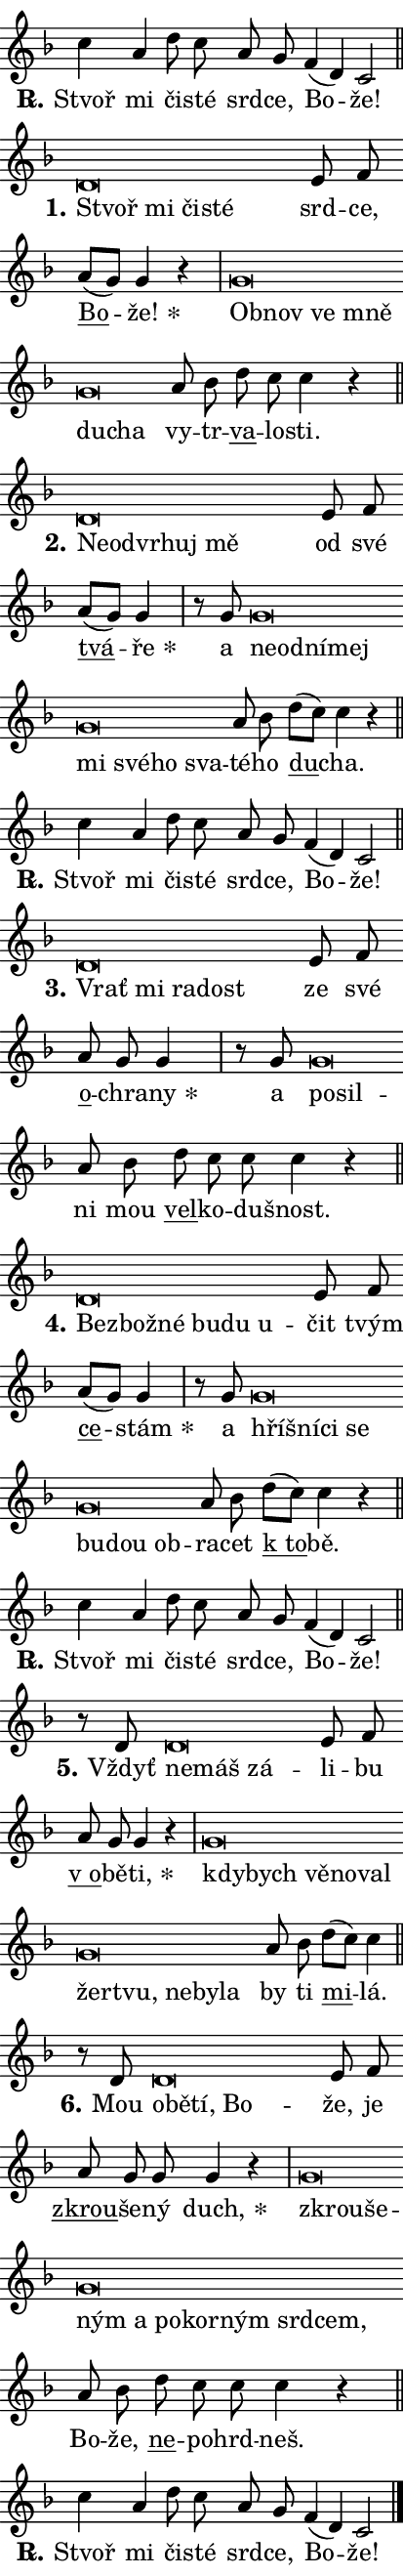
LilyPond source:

\version "2.24.0"
\header { tagline = "" }
\paper {
  indent = 0\cm
  top-margin = 0\cm
  right-margin = 0\cm
  bottom-margin = 0\cm
  left-margin = 0\cm
  paper-width = 7\cm
  page-breaking = #ly:one-page-breaking
  system-system-spacing.basic-distance = #11
  score-system-spacing.basic-distance = #11
  ragged-last = ##f
}


%% Author: Thomas Morley
%% https://lists.gnu.org/archive/html/lilypond-user/2020-05/msg00002.html
#(define (line-position grob)
"Returns position of @var[grob} in current system:
   @code{'start}, if at first time-step
   @code{'end}, if at last time-step
   @code{'middle} otherwise
"
  (let* ((col (ly:item-get-column grob))
         (ln (ly:grob-object col 'left-neighbor))
         (rn (ly:grob-object col 'right-neighbor))
         (col-to-check-left (if (ly:grob? ln) ln col))
         (col-to-check-right (if (ly:grob? rn) rn col))
         (break-dir-left
           (and
             (ly:grob-property col-to-check-left 'non-musical #f)
             (ly:item-break-dir col-to-check-left)))
         (break-dir-right
           (and
             (ly:grob-property col-to-check-right 'non-musical #f)
             (ly:item-break-dir col-to-check-right))))
        (cond ((eqv? 1 break-dir-left) 'start)
              ((eqv? -1 break-dir-right) 'end)
              (else 'middle))))

#(define (tranparent-at-line-position vctor)
  (lambda (grob)
  "Relying on @code{line-position} select the relevant enry from @var{vctor}.
Used to determine transparency,"
    (case (line-position grob)
      ((end) (not (vector-ref vctor 0)))
      ((middle) (not (vector-ref vctor 1)))
      ((start) (not (vector-ref vctor 2))))))

noteHeadBreakVisibility =
#(define-music-function (break-visibility)(vector?)
"Makes @code{NoteHead}s transparent relying on @var{break-visibility}"
#{
  \override NoteHead.transparent =
    #(tranparent-at-line-position break-visibility)
#})

#(define delete-ledgers-for-transparent-note-heads
  (lambda (grob)
    "Reads whether a @code{NoteHead} is transparent.
If so this @code{NoteHead} is removed from @code{'note-heads} from
@var{grob}, which is supposed to be @code{LedgerLineSpanner}.
As a result ledgers are not printed for this @code{NoteHead}"
    (let* ((nhds-array (ly:grob-object grob 'note-heads))
           (nhds-list
             (if (ly:grob-array? nhds-array)
                 (ly:grob-array->list nhds-array)
                 '()))
           ;; Relies on the transparent-property being done before
           ;; Staff.LedgerLineSpanner.after-line-breaking is executed.
           ;; This is fragile ...
           (to-keep
             (remove
               (lambda (nhd)
                 (ly:grob-property nhd 'transparent #f))
               nhds-list)))
      ;; TODO find a better method to iterate over grob-arrays, similiar
      ;; to filter/remove etc for lists
      ;; For now rebuilt from scratch
      (set! (ly:grob-object grob 'note-heads)  '())
      (for-each
        (lambda (nhd)
          (ly:pointer-group-interface::add-grob grob 'note-heads nhd))
        to-keep))))

hideNotes = {
  \noteHeadBreakVisibility #begin-of-line-visible
}
unHideNotes = {
  \noteHeadBreakVisibility #all-visible
}

% work-around for resetting accidentals
% https://lilypond.org/doc/v2.23/Documentation/notation/displaying-rhythms#unmetered-music
cadenzaMeasure = {
  \cadenzaOff
  \partial 1024 s1024
  \cadenzaOn
}

#(define-markup-command (accent layout props text) (markup?)
  "Underline accented syllable"
  (interpret-markup layout props
    #{\markup \override #'(offset . 4.3) \underline { #text }#}))

responsum = \markup \concat {
  "R" \hspace #-1.05 \path #0.1 #'((moveto 0 0.07) (lineto 0.9 0.8)) \hspace #0.05 "."
}

\layout {
    \context {
        \Staff
        \remove "Time_signature_engraver"
        \override LedgerLineSpanner.after-line-breaking = #delete-ledgers-for-transparent-note-heads
    }
    \context {
        \Voice {
            \override NoteHead.output-attributes = #'((class . "notehead"))
            \override Hairpin.height = #0.55
        }
    }
    \context {
        \Lyrics {
            \override StanzaNumber.output-attributes = #'((class . "stanzanumber"))
            \override LyricSpace.minimum-distance = #0.9
            \override LyricText.font-name = #"TeX Gyre Schola"
            \override LyricText.font-size = 1
            \override StanzaNumber.font-name = #"TeX Gyre Schola Bold"
            \override StanzaNumber.font-size = 1
        }
    }
}

% magnetic-lyrics.ily
%
%   written by
%     Jean Abou Samra <jean@abou-samra.fr>
%     Werner Lemberg <wl@gnu.org>
%
%   adapted by
%     Jiri Hon <jiri.hon@gmail.com>
%
% Version 2022-Apr-15

% https://www.mail-archive.com/lilypond-user@gnu.org/msg149350.html

#(define (Left_hyphen_pointer_engraver context)
   "Collect syllable-hyphen-syllable occurrences in lyrics and store
them in properties.  This engraver only looks to the left.  For
example, if the lyrics input is @code{foo -- bar}, it does the
following.

@itemize @bullet
@item
Set the @code{text} property of the @code{LyricHyphen} grob between
@q{foo} and @q{bar} to @code{foo}.

@item
Set the @code{left-hyphen} property of the @code{LyricText} grob with
text @q{foo} to the @code{LyricHyphen} grob between @q{foo} and
@q{bar}.
@end itemize

Use this auxiliary engraver in combination with the
@code{lyric-@/text::@/apply-@/magnetic-@/offset!} hook."
   (let ((hyphen #f)
         (text #f))
     (make-engraver
      (acknowledgers
       ((lyric-syllable-interface engraver grob source-engraver)
        (set! text grob)))
      (end-acknowledgers
       ((lyric-hyphen-interface engraver grob source-engraver)
        ;(when (not (grob::has-interface grob 'lyric-space-interface))
          (set! hyphen grob)));)
      ((stop-translation-timestep engraver)
       (when (and text hyphen)
         (ly:grob-set-object! text 'left-hyphen hyphen))
       (set! text #f)
       (set! hyphen #f)))))

#(define (lyric-text::apply-magnetic-offset! grob)
   "If the space between two syllables is less than the value in
property @code{LyricText@/.details@/.squash-threshold}, move the right
syllable to the left so that it gets concatenated with the left
syllable.

Use this function as a hook for
@code{LyricText@/.after-@/line-@/breaking} if the
@code{Left_@/hyphen_@/pointer_@/engraver} is active."
   (let ((hyphen (ly:grob-object grob 'left-hyphen #f)))
     (when hyphen
       (let ((left-text (ly:spanner-bound hyphen LEFT)))
         (when (grob::has-interface left-text 'lyric-syllable-interface)
           (let* ((common (ly:grob-common-refpoint grob left-text X))
                  (this-x-ext (ly:grob-extent grob common X))
                  (left-x-ext
                   (begin
                     ;; Trigger magnetism for left-text.
                     (ly:grob-property left-text 'after-line-breaking)
                     (ly:grob-extent left-text common X)))
                  ;; `delta` is the gap width between two syllables.
                  (delta (- (interval-start this-x-ext)
                            (interval-end left-x-ext)))
                  (details (ly:grob-property grob 'details))
                  (threshold (assoc-get 'squash-threshold details 0.2)))
             (when (< delta threshold)
               (let* (;; We have to manipulate the input text so that
                      ;; ligatures crossing syllable boundaries are not
                      ;; disabled.  For languages based on the Latin
                      ;; script this is essentially a beautification.
                      ;; However, for non-Western scripts it can be a
                      ;; necessity.
                      (lt (ly:grob-property left-text 'text))
                      (rt (ly:grob-property grob 'text))
                      (is-space (grob::has-interface hyphen 'lyric-space-interface))
                      (space (if is-space " " ""))
                      (space-markup (grob-interpret-markup grob " "))
                      (space-size (interval-length (ly:stencil-extent space-markup X)))
                      (extra-delta (if is-space space-size 0))
                      ;; Append new syllable.
                      (ltrt-space (if (and (string? lt) (string? rt))
                                (string-append lt space rt)
                                (make-concat-markup (list lt space rt))))
                      ;; Right-align `ltrt` to the right side.
                      (ltrt-space-markup (grob-interpret-markup
                               grob
                               (make-translate-markup
                                (cons (interval-length this-x-ext) 0)
                                (make-right-align-markup ltrt-space)))))
                 (begin
                   ;; Don't print `left-text`.
                   (ly:grob-set-property! left-text 'stencil #f)
                   ;; Set text and stencil (which holds all collected
                   ;; syllables so far) and shift it to the left.
                   (ly:grob-set-property! grob 'text ltrt-space)
                   (ly:grob-set-property! grob 'stencil ltrt-space-markup)
                   (ly:grob-translate-axis! grob (- (- delta extra-delta)) X))))))))))


#(define (lyric-hyphen::displace-bounds-first grob)
   ;; Make very sure this callback isn't triggered too early.
   (let ((left (ly:spanner-bound grob LEFT))
         (right (ly:spanner-bound grob RIGHT)))
     (ly:grob-property left 'after-line-breaking)
     (ly:grob-property right 'after-line-breaking)
     (ly:lyric-hyphen::print grob)))

squashThreshold = #0.4

\layout {
  \context {
    \Lyrics
    \consists #Left_hyphen_pointer_engraver
    \override LyricText.after-line-breaking =
      #lyric-text::apply-magnetic-offset!
    \override LyricHyphen.stencil = #lyric-hyphen::displace-bounds-first
    \override LyricText.details.squash-threshold = \squashThreshold
    \override LyricHyphen.minimum-distance = 0
    \override LyricHyphen.minimum-length = \squashThreshold
  }
}

squash = \override LyricText.details.squash-threshold = 9999
unSquash = \override LyricText.details.squash-threshold = \squashThreshold

left = \override LyricText.self-alignment-X = #LEFT
unLeft = \revert LyricText.self-alignment-X

starOffset = #(lambda (grob) 
                (let ((x_offset (ly:self-alignment-interface::aligned-on-x-parent grob)))
                  (if (= x_offset 0) 0 (+ x_offset 1.2))))

star = #(define-music-function (syllable)(string?)
"Append star separator at the end of a syllable"
#{
  \once \override LyricText.X-offset = #starOffset
  \lyricmode { \markup {
    #syllable
    \override #'((font-name . "TeX Gyre Schola Bold")) \hspace #0.2 \lower #0.65 \larger "*"
  } }
#})

starAccent = #(define-music-function (syllable)(string?)
"Append star separator at the end of a syllable and make accent"
#{
  \once \override LyricText.X-offset = #starOffset
  \lyricmode { \markup {
    \accent #syllable
    \override #'((font-name . "TeX Gyre Schola Bold")) \hspace #0.2 \lower #0.65 \larger "*"
  } }
#})

breath = #(define-music-function (syllable)(string?)
"Append breathing indicator at the end of a syllable"
#{
  \lyricmode { \markup { #syllable "+" } }
#})

optionalBreath = #(define-music-function (syllable)(string?)
"Append optional breathing indicator at the end of a syllable"
#{
  \lyricmode { \markup { #syllable "(+)" } }
#})


\score {
    <<
        \new Voice = "melody" { \cadenzaOn \key f \major \relative { c''4 a d8 c a g \bar "" f4( d) c2 \cadenzaMeasure \bar "||" \break } }
        \new Lyrics \lyricsto "melody" { \lyricmode { \set stanza = \responsum
Stvoř mi či -- sté srd -- ce, Bo -- že! } }
    >>
    \layout {}
}

\score {
    <<
        \new Voice = "melody" { \cadenzaOn \key f \major \relative { d'\breve*1/16 \hideNotes \breve*1/16 \bar "" \breve*1/16 \breve*1/16 \bar "" \unHideNotes e8 f \bar "" a[( g)] g4 r \cadenzaMeasure \bar "|" g\breve*1/16 \hideNotes \breve*1/16 \bar "" \breve*1/16 \bar "" \breve*1/16 \bar "" \breve*1/16 \breve*1/16 \bar "" \unHideNotes a8 bes \bar "" d c c4 r \cadenzaMeasure \bar "||" \break } }
        \new Lyrics \lyricsto "melody" { \lyricmode { \set stanza = "1."
\left Stvoř \squash mi či -- sté \unLeft \unSquash srd -- ce, \markup \accent Bo -- \star že! \left Ob -- \squash nov ve mně du -- cha \unLeft \unSquash vy -- tr -- \markup \accent va -- lo -- sti. } }
    >>
    \layout {}
}

\score {
    <<
        \new Voice = "melody" { \cadenzaOn \key f \major \relative { d'\breve*1/16 \hideNotes \breve*1/16 \bar "" \breve*1/16 \bar "" \breve*1/16 \breve*1/16 \bar "" \unHideNotes e8 f \bar "" a[( g)] g4 \cadenzaMeasure \bar "|" r8 g8 g\breve*1/16 \hideNotes \breve*1/16 \bar "" \breve*1/16 \bar "" \breve*1/16 \bar "" \breve*1/16 \bar "" \breve*1/16 \bar "" \breve*1/16 \breve*1/16 \bar "" \unHideNotes a8 bes \bar "" d[( c)] c4 r \cadenzaMeasure \bar "||" \break } }
        \new Lyrics \lyricsto "melody" { \lyricmode { \set stanza = "2."
\left Ne -- \squash od -- vr -- huj mě \unLeft \unSquash od své \markup \accent tvá -- \star ře a \left ne -- \squash od -- ní -- mej mi své -- ho sva -- \unLeft \unSquash té -- ho \markup \accent du -- cha. } }
    >>
    \layout {}
}

\score {
    <<
        \new Voice = "melody" { \cadenzaOn \key f \major \relative { c''4 a d8 c a g \bar "" f4( d) c2 \cadenzaMeasure \bar "||" \break } }
        \new Lyrics \lyricsto "melody" { \lyricmode { \set stanza = \responsum
Stvoř mi či -- sté srd -- ce, Bo -- že! } }
    >>
    \layout {}
}

\score {
    <<
        \new Voice = "melody" { \cadenzaOn \key f \major \relative { d'\breve*1/16 \hideNotes \breve*1/16 \bar "" \breve*1/16 \breve*1/16 \bar "" \unHideNotes e8 f \bar "" a g g4 \cadenzaMeasure \bar "|" r8 g8 g\breve*1/16 \hideNotes \breve*1/16 \bar "" \unHideNotes a8 bes \bar "" d c c c4 r \cadenzaMeasure \bar "||" \break } }
        \new Lyrics \lyricsto "melody" { \lyricmode { \set stanza = "3."
\left Vrať \squash mi ra -- dost \unLeft \unSquash ze své \markup \accent o -- chra -- \star ny a \left po -- \squash sil -- \unLeft \unSquash ni mou \markup \accent vel -- ko -- du -- šnost. } }
    >>
    \layout {}
}

\score {
    <<
        \new Voice = "melody" { \cadenzaOn \key f \major \relative { d'\breve*1/16 \hideNotes \breve*1/16 \bar "" \breve*1/16 \bar "" \breve*1/16 \bar "" \breve*1/16 \breve*1/16 \bar "" \unHideNotes e8 f \bar "" a[( g)] g4 \cadenzaMeasure \bar "|" r8 g8 g\breve*1/16 \hideNotes \breve*1/16 \bar "" \breve*1/16 \bar "" \breve*1/16 \bar "" \breve*1/16 \bar "" \breve*1/16 \breve*1/16 \bar "" \unHideNotes a8 bes \bar "" d[( c)] c4 r \cadenzaMeasure \bar "||" \break } }
        \new Lyrics \lyricsto "melody" { \lyricmode { \set stanza = "4."
\left Bez -- \squash bož -- né bu -- du u -- \unLeft \unSquash čit tvým \markup \accent ce -- \star stám a \left hří -- \squash šní -- ci se bu -- dou ob -- \unLeft \unSquash ra -- cet \markup \accent "k to" -- bě. } }
    >>
    \layout {}
}

\score {
    <<
        \new Voice = "melody" { \cadenzaOn \key f \major \relative { c''4 a d8 c a g \bar "" f4( d) c2 \cadenzaMeasure \bar "||" \break } }
        \new Lyrics \lyricsto "melody" { \lyricmode { \set stanza = \responsum
Stvoř mi či -- sté srd -- ce, Bo -- že! } }
    >>
    \layout {}
}

\score {
    <<
        \new Voice = "melody" { \cadenzaOn \key f \major \relative { r8 d'8 d\breve*1/16 \hideNotes \breve*1/16 \breve*1/16 \bar "" \unHideNotes e8 f \bar "" a g g4 r \cadenzaMeasure \bar "|" g\breve*1/16 \hideNotes \breve*1/16 \bar "" \breve*1/16 \bar "" \breve*1/16 \bar "" \breve*1/16 \bar "" \breve*1/16 \bar "" \breve*1/16 \bar "" \breve*1/16 \bar "" \breve*1/16 \breve*1/16 \bar "" \unHideNotes a8 bes \bar "" d[( c)] c4 \cadenzaMeasure \bar "||" \break } }
        \new Lyrics \lyricsto "melody" { \lyricmode { \set stanza = "5."
Vždyť \left ne -- \squash máš zá -- \unLeft \unSquash li -- bu \markup \accent "v o" -- bě -- \star ti, \left kdy -- \squash bych vě -- no -- val žer -- tvu, ne -- by -- la \unLeft \unSquash by ti \markup \accent mi -- lá. } }
    >>
    \layout {}
}

\score {
    <<
        \new Voice = "melody" { \cadenzaOn \key f \major \relative { r8 d'8 d\breve*1/16 \hideNotes \breve*1/16 \bar "" \breve*1/16 \breve*1/16 \bar "" \unHideNotes e8 f \bar "" a g g g4 r \cadenzaMeasure \bar "|" g\breve*1/16 \hideNotes \breve*1/16 \bar "" \breve*1/16 \bar "" \breve*1/16 \bar "" \breve*1/16 \bar "" \breve*1/16 \bar "" \breve*1/16 \bar "" \breve*1/16 \breve*1/16 \bar "" \unHideNotes a8 bes \bar "" d c c c4 r \cadenzaMeasure \bar "||" \break } }
        \new Lyrics \lyricsto "melody" { \lyricmode { \set stanza = "6."
Mou \left o -- \squash bě -- tí, Bo -- \unLeft \unSquash že, je \markup \accent zkrou -- še -- ný \star duch, \left zkrou -- \squash še -- ným a po -- kor -- ným srd -- cem, \unLeft \unSquash Bo -- že, \markup \accent ne -- po -- hrd -- neš. } }
    >>
    \layout {}
}

\score {
    <<
        \new Voice = "melody" { \cadenzaOn \key f \major \relative { c''4 a d8 c a g \bar "" f4( d) c2 \cadenzaMeasure \bar "||" \break } \bar "|." }
        \new Lyrics \lyricsto "melody" { \lyricmode { \set stanza = \responsum
Stvoř mi či -- sté srd -- ce, Bo -- že! } }
    >>
    \layout {}
}
